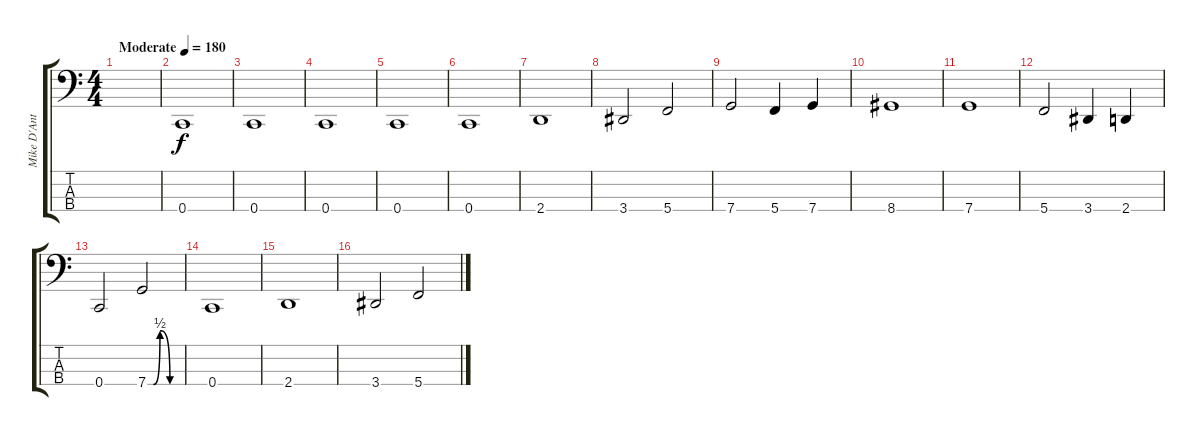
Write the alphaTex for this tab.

\track ("Mike D'Antonio" "Mike D'Ant") {instrument electricbasspick}
\staff {score tabs}
\tuning (F2 C2 G1 C1) {hide}
\ts (4 4)
\tempo (180 "Moderate")
\tempo 90
\tempo (180 "Moderate")
\clef f4
\ks c
|
0.4.1 |
0.4.1 |
0.4.1 |
0.4.1 |
0.4.1 |
2.4.1 |
3.4.2 5.4.2 |
7.4.2 5.4.4 7.4.4 |
8.4.1 |
7.4.1 |
5.4.2 3.4.4 2.4.4 |
0.4.2 7.4{be (custom 0 0 10 0 22 2 40 0 60 0)}.2 |
0.4.1 |
2.4.1 |
3.4.2 5.4.2
